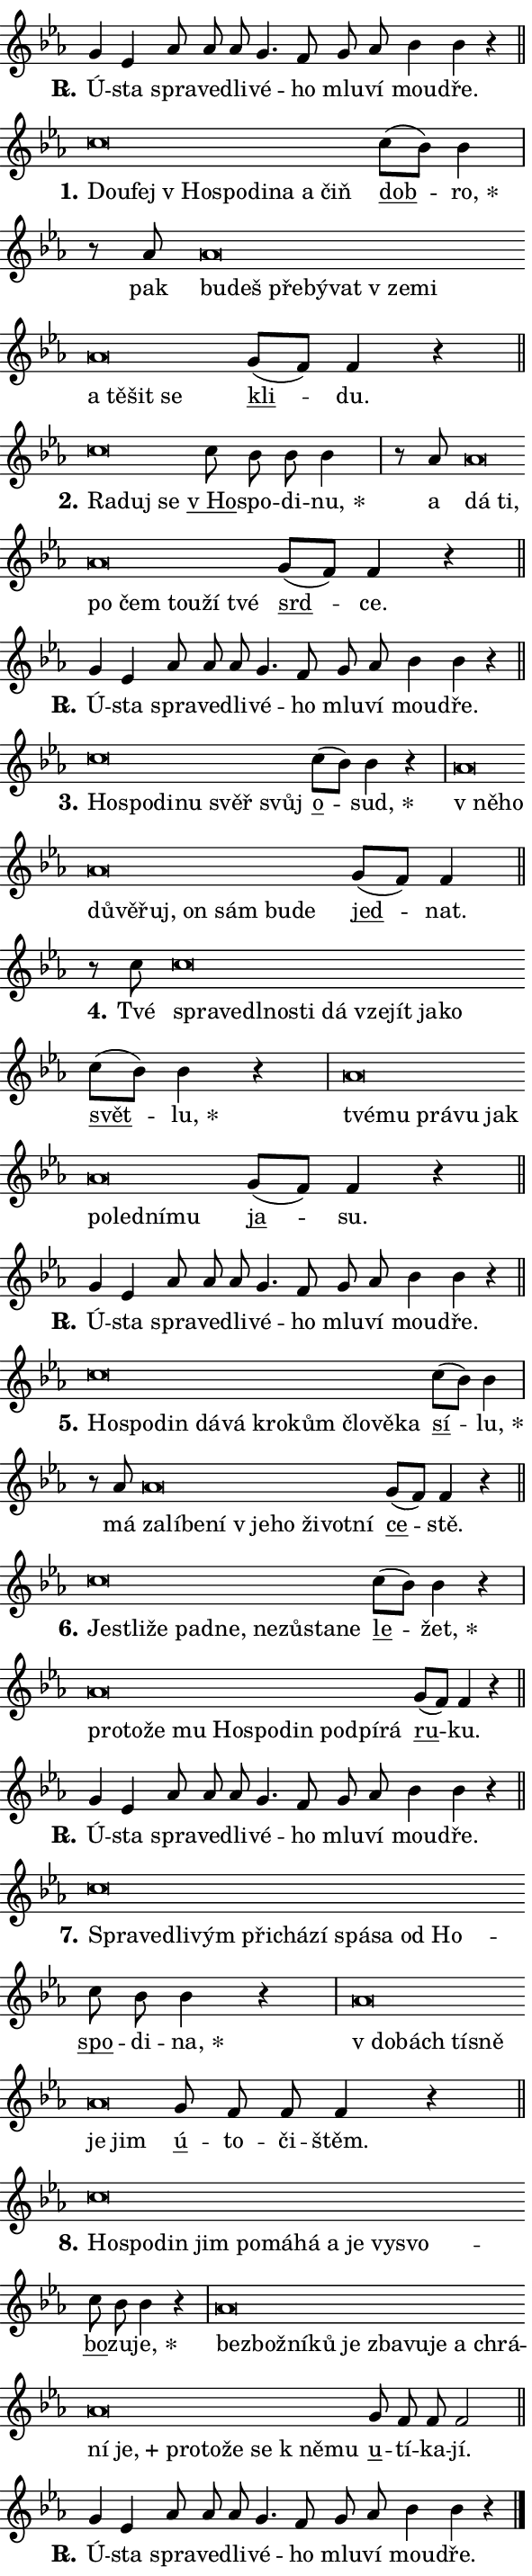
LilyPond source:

\version "2.24.0"
\header { tagline = "" }
\paper {
  indent = 0\cm
  top-margin = 0\cm
  right-margin = 0.13\cm % to fit lyric hyphens
  bottom-margin = 0\cm
  left-margin = 0\cm
  paper-width = 10\cm
  page-breaking = #ly:one-page-breaking
  system-system-spacing.basic-distance = #11
  score-system-spacing.basic-distance = #11
  ragged-last = ##f
}


%% Author: Thomas Morley
%% https://lists.gnu.org/archive/html/lilypond-user/2020-05/msg00002.html
#(define (line-position grob)
"Returns position of @var[grob} in current system:
   @code{'start}, if at first time-step
   @code{'end}, if at last time-step
   @code{'middle} otherwise
"
  (let* ((col (ly:item-get-column grob))
         (ln (ly:grob-object col 'left-neighbor))
         (rn (ly:grob-object col 'right-neighbor))
         (col-to-check-left (if (ly:grob? ln) ln col))
         (col-to-check-right (if (ly:grob? rn) rn col))
         (break-dir-left
           (and
             (ly:grob-property col-to-check-left 'non-musical #f)
             (ly:item-break-dir col-to-check-left)))
         (break-dir-right
           (and
             (ly:grob-property col-to-check-right 'non-musical #f)
             (ly:item-break-dir col-to-check-right))))
        (cond ((eqv? 1 break-dir-left) 'start)
              ((eqv? -1 break-dir-right) 'end)
              (else 'middle))))

#(define (tranparent-at-line-position vctor)
  (lambda (grob)
  "Relying on @code{line-position} select the relevant enry from @var{vctor}.
Used to determine transparency,"
    (case (line-position grob)
      ((end) (not (vector-ref vctor 0)))
      ((middle) (not (vector-ref vctor 1)))
      ((start) (not (vector-ref vctor 2))))))

noteHeadBreakVisibility =
#(define-music-function (break-visibility)(vector?)
"Makes @code{NoteHead}s transparent relying on @var{break-visibility}"
#{
  \override NoteHead.transparent =
    #(tranparent-at-line-position break-visibility)
#})

#(define delete-ledgers-for-transparent-note-heads
  (lambda (grob)
    "Reads whether a @code{NoteHead} is transparent.
If so this @code{NoteHead} is removed from @code{'note-heads} from
@var{grob}, which is supposed to be @code{LedgerLineSpanner}.
As a result ledgers are not printed for this @code{NoteHead}"
    (let* ((nhds-array (ly:grob-object grob 'note-heads))
           (nhds-list
             (if (ly:grob-array? nhds-array)
                 (ly:grob-array->list nhds-array)
                 '()))
           ;; Relies on the transparent-property being done before
           ;; Staff.LedgerLineSpanner.after-line-breaking is executed.
           ;; This is fragile ...
           (to-keep
             (remove
               (lambda (nhd)
                 (ly:grob-property nhd 'transparent #f))
               nhds-list)))
      ;; TODO find a better method to iterate over grob-arrays, similiar
      ;; to filter/remove etc for lists
      ;; For now rebuilt from scratch
      (set! (ly:grob-object grob 'note-heads)  '())
      (for-each
        (lambda (nhd)
          (ly:pointer-group-interface::add-grob grob 'note-heads nhd))
        to-keep))))

squashNotes = {
  \override NoteHead.X-extent = #'(-0.2 . 0.2)
  \override NoteHead.Y-extent = #'(-0.75 . 0)
  \override NoteHead.stencil =
    #(lambda (grob)
       (let ((pos (ly:grob-property grob 'staff-position)))
         (begin
           (if (< pos -7) (display "ERROR: Lower brevis then expected\n") (display ""))
           (if (<= pos -6) ly:text-interface::print ly:note-head::print))))
}
unSquashNotes = {
  \revert NoteHead.X-extent
  \revert NoteHead.Y-extent
  \revert NoteHead.stencil
}

hideNotes = \noteHeadBreakVisibility #begin-of-line-visible
unHideNotes = \noteHeadBreakVisibility #all-visible

% work-around for resetting accidentals
% https://lilypond.org/doc/v2.23/Documentation/notation/displaying-rhythms#unmetered-music
cadenzaMeasure = {
  \cadenzaOff
  \partial 1024 s1024
  \cadenzaOn
}

#(define-markup-command (accent layout props text) (markup?)
  "Underline accented syllable"
  (interpret-markup layout props
    #{\markup \override #'(offset . 4.3) \underline { #text }#}))

responsum = \markup \concat {
  "R" \hspace #-1.05 \path #0.1 #'((moveto 0 0.07) (lineto 0.9 0.8)) \hspace #0.05 "."
}

spaceSize = #0.6828661417322834 % exact space size for TeX Gyre Schola

\layout {
  \context {
    \Staff
    \remove "Time_signature_engraver"
    \override LedgerLineSpanner.after-line-breaking = #delete-ledgers-for-transparent-note-heads
  }
  \context {
    \Lyrics {
      \override LyricSpace.minimum-distance = \spaceSize
      \override LyricText.font-name = #"TeX Gyre Schola"
      \override LyricText.font-size = 1
      \override StanzaNumber.font-name = #"TeX Gyre Schola Bold"
      \override StanzaNumber.font-size = 1
    }
  }
  \context {
    \Score 
    \override NoteHead.text =
      #(lambda (grob) 
        (let ((pos (ly:grob-property grob 'staff-position)))
          #{\markup {
            \combine
              \halign #-0.55 \raise #(if (= pos -6) 0 0.5) \override #'(thickness . 2) \draw-line #'(3.2 . 0)
              \musicglyph "noteheads.sM1"
          }#}))
  }
}

% magnetic-lyrics.ily
%
%   written by
%     Jean Abou Samra <jean@abou-samra.fr>
%     Werner Lemberg <wl@gnu.org>
%
%   adapted by
%     Jiri Hon <jiri.hon@gmail.com>
%
% Version 2022-Apr-15

% https://www.mail-archive.com/lilypond-user@gnu.org/msg149350.html

#(define (Left_hyphen_pointer_engraver context)
   "Collect syllable-hyphen-syllable occurrences in lyrics and store
them in properties.  This engraver only looks to the left.  For
example, if the lyrics input is @code{foo -- bar}, it does the
following.

@itemize @bullet
@item
Set the @code{text} property of the @code{LyricHyphen} grob between
@q{foo} and @q{bar} to @code{foo}.

@item
Set the @code{left-hyphen} property of the @code{LyricText} grob with
text @q{foo} to the @code{LyricHyphen} grob between @q{foo} and
@q{bar}.
@end itemize

Use this auxiliary engraver in combination with the
@code{lyric-@/text::@/apply-@/magnetic-@/offset!} hook."
   (let ((hyphen #f)
         (text #f))
     (make-engraver
      (acknowledgers
       ((lyric-syllable-interface engraver grob source-engraver)
        (set! text grob)))
      (end-acknowledgers
       ((lyric-hyphen-interface engraver grob source-engraver)
        ;(when (not (grob::has-interface grob 'lyric-space-interface))
          (set! hyphen grob)));)
      ((stop-translation-timestep engraver)
       (when (and text hyphen)
         (ly:grob-set-object! text 'left-hyphen hyphen))
       (set! text #f)
       (set! hyphen #f)))))

#(define (lyric-text::apply-magnetic-offset! grob)
   "If the space between two syllables is less than the value in
property @code{LyricText@/.details@/.squash-threshold}, move the right
syllable to the left so that it gets concatenated with the left
syllable.

Use this function as a hook for
@code{LyricText@/.after-@/line-@/breaking} if the
@code{Left_@/hyphen_@/pointer_@/engraver} is active."
   (let ((hyphen (ly:grob-object grob 'left-hyphen #f)))
     (when hyphen
       (let ((left-text (ly:spanner-bound hyphen LEFT)))
         (when (grob::has-interface left-text 'lyric-syllable-interface)
           (let* ((common (ly:grob-common-refpoint grob left-text X))
                  (this-x-ext (ly:grob-extent grob common X))
                  (left-x-ext
                   (begin
                     ;; Trigger magnetism for left-text.
                     (ly:grob-property left-text 'after-line-breaking)
                     (ly:grob-extent left-text common X)))
                  ;; `delta` is the gap width between two syllables.
                  (delta (- (interval-start this-x-ext)
                            (interval-end left-x-ext)))
                  (details (ly:grob-property grob 'details))
                  (threshold (assoc-get 'squash-threshold details 0.2)))
             (when (< delta threshold)
               (let* (;; We have to manipulate the input text so that
                      ;; ligatures crossing syllable boundaries are not
                      ;; disabled.  For languages based on the Latin
                      ;; script this is essentially a beautification.
                      ;; However, for non-Western scripts it can be a
                      ;; necessity.
                      (lt (ly:grob-property left-text 'text))
                      (rt (ly:grob-property grob 'text))
                      (is-space (grob::has-interface hyphen 'lyric-space-interface))
                      (space (if is-space " " ""))
                      (extra-delta (if is-space spaceSize 0))
                      ;; Append new syllable.
                      (ltrt-space (if (and (string? lt) (string? rt))
                                (string-append lt space rt)
                                (make-concat-markup (list lt space rt))))
                      ;; Right-align `ltrt` to the right side.
                      (ltrt-space-markup (grob-interpret-markup
                               grob
                               (make-translate-markup
                                (cons (interval-length this-x-ext) 0)
                                (make-right-align-markup ltrt-space)))))
                 (begin
                   ;; Don't print `left-text`.
                   (ly:grob-set-property! left-text 'stencil #f)
                   ;; Set text and stencil (which holds all collected
                   ;; syllables so far) and shift it to the left.
                   (ly:grob-set-property! grob 'text ltrt-space)
                   (ly:grob-set-property! grob 'stencil ltrt-space-markup)
                   (ly:grob-translate-axis! grob (- (- delta extra-delta)) X))))))))))


#(define (lyric-hyphen::displace-bounds-first grob)
   ;; Make very sure this callback isn't triggered too early.
   (let ((left (ly:spanner-bound grob LEFT))
         (right (ly:spanner-bound grob RIGHT)))
     (ly:grob-property left 'after-line-breaking)
     (ly:grob-property right 'after-line-breaking)
     (ly:lyric-hyphen::print grob)))

squashThreshold = #0.4

\layout {
  \context {
    \Lyrics
    \consists #Left_hyphen_pointer_engraver
    \override LyricText.after-line-breaking =
      #lyric-text::apply-magnetic-offset!
    \override LyricHyphen.stencil = #lyric-hyphen::displace-bounds-first
    \override LyricText.details.squash-threshold = \squashThreshold
    \override LyricHyphen.minimum-distance = 0
    \override LyricHyphen.minimum-length = \squashThreshold
  }
}

squashText = \override LyricText.details.squash-threshold = 9999
unSquashText = \override LyricText.details.squash-threshold = \squashThreshold

leftText = \override LyricText.self-alignment-X = #LEFT
unLeftText = \revert LyricText.self-alignment-X

starOffset = #(lambda (grob) 
                (let ((x_offset (ly:self-alignment-interface::aligned-on-x-parent grob)))
                  (if (= x_offset 0) 0 (+ x_offset 1.2))))

star = #(define-music-function (syllable)(string?)
"Append star separator at the end of a syllable"
#{
  \once \override LyricText.X-offset = #starOffset
  \lyricmode { \markup {
    #syllable
    \override #'((font-name . "TeX Gyre Schola Bold")) \hspace #0.2 \lower #0.65 \larger "*"
  } }
#})

starAccent = #(define-music-function (syllable)(string?)
"Append star separator at the end of a syllable and make accent"
#{
  \once \override LyricText.X-offset = #starOffset
  \lyricmode { \markup {
    \accent #syllable
    \override #'((font-name . "TeX Gyre Schola Bold")) \hspace #0.2 \lower #0.65 \larger "*"
  } }
#})

breath = #(define-music-function (syllable)(string?)
"Append breathing indicator at the end of a syllable"
#{
  \lyricmode { \markup { #syllable "+" } }
#})

optionalBreath = #(define-music-function (syllable)(string?)
"Append optional breathing indicator at the end of a syllable"
#{
  \lyricmode { \markup { #syllable "(+)" } }
#})


\score {
    <<
        \new Voice = "melody" { \cadenzaOn \key es \major \relative { g'4 es as8 as as \bar "" g4. f8 \bar "" g as bes4 bes r \cadenzaMeasure \bar "||" \break } }
        \new Lyrics \lyricsto "melody" { \lyricmode { \set stanza = \responsum
Ú -- sta spra -- ve -- dli -- vé -- ho mlu -- ví mou -- dře. } }
    >>
    \layout {}
}

\score {
    <<
        \new Voice = "melody" { \cadenzaOn \key es \major \relative { \squashNotes c''\breve*1/16 \hideNotes \breve*1/16 \bar "" \breve*1/16 \bar "" \breve*1/16 \bar "" \breve*1/16 \bar "" \breve*1/16 \bar "" \breve*1/16 \breve*1/16 \bar "" \unHideNotes \unSquashNotes \bar "" c8[( bes)] bes4 \cadenzaMeasure \bar "|" r8 as8 \squashNotes as\breve*1/16 \hideNotes \breve*1/16 \bar "" \breve*1/16 \bar "" \breve*1/16 \bar "" \breve*1/16 \bar "" \breve*1/16 \bar "" \breve*1/16 \bar "" \breve*1/16 \bar "" \breve*1/16 \bar "" \breve*1/16 \breve*1/16 \bar "" \unHideNotes \unSquashNotes \bar "" g8[( f)] f4 r \cadenzaMeasure \bar "||" \break } }
        \new Lyrics \lyricsto "melody" { \lyricmode { \set stanza = "1."
\leftText Dou -- \squashText fej "v Ho" -- spo -- di -- na a čiň \unLeftText \unSquashText \markup \accent dob -- \star ro, pak \leftText bu -- \squashText deš pře -- bý -- vat "v ze" -- mi a tě -- šit se \unLeftText \unSquashText \markup \accent kli -- du. } }
    >>
    \layout {}
}

\score {
    <<
        \new Voice = "melody" { \cadenzaOn \key es \major \relative { \squashNotes c''\breve*1/16 \hideNotes \breve*1/16 \breve*1/16 \bar "" \unHideNotes \unSquashNotes \bar "" c8 bes bes bes4 \cadenzaMeasure \bar "|" r8 as8 \squashNotes as\breve*1/16 \hideNotes \breve*1/16 \bar "" \breve*1/16 \bar "" \breve*1/16 \bar "" \breve*1/16 \bar "" \breve*1/16 \breve*1/16 \bar "" \unHideNotes \unSquashNotes \bar "" g8[( f)] f4 r \cadenzaMeasure \bar "||" \break } }
        \new Lyrics \lyricsto "melody" { \lyricmode { \set stanza = "2."
\leftText Ra -- \squashText duj se \unLeftText \unSquashText \markup \accent "v Ho" -- spo -- di -- \star nu, a \leftText dá \squashText ti, po čem tou -- ží tvé \unLeftText \unSquashText \markup \accent srd -- ce. } }
    >>
    \layout {}
}

\score {
    <<
        \new Voice = "melody" { \cadenzaOn \key es \major \relative { g'4 es as8 as as \bar "" g4. f8 \bar "" g as bes4 bes r \cadenzaMeasure \bar "||" \break } }
        \new Lyrics \lyricsto "melody" { \lyricmode { \set stanza = \responsum
Ú -- sta spra -- ve -- dli -- vé -- ho mlu -- ví mou -- dře. } }
    >>
    \layout {}
}

\score {
    <<
        \new Voice = "melody" { \cadenzaOn \key es \major \relative { \squashNotes c''\breve*1/16 \hideNotes \breve*1/16 \bar "" \breve*1/16 \bar "" \breve*1/16 \bar "" \breve*1/16 \breve*1/16 \bar "" \unHideNotes \unSquashNotes \bar "" c8[( bes)] bes4 r \cadenzaMeasure \bar "|" \squashNotes as\breve*1/16 \hideNotes \breve*1/16 \bar "" \breve*1/16 \bar "" \breve*1/16 \bar "" \breve*1/16 \bar "" \breve*1/16 \bar "" \breve*1/16 \bar "" \breve*1/16 \breve*1/16 \bar "" \unHideNotes \unSquashNotes \bar "" g8[( f)] f4 \cadenzaMeasure \bar "||" \break } }
        \new Lyrics \lyricsto "melody" { \lyricmode { \set stanza = "3."
\leftText Ho -- \squashText spo -- di -- nu svěř svůj \unLeftText \unSquashText \markup \accent o -- \star sud, \leftText "v ně" -- \squashText ho dů -- vě -- řuj, on sám bu -- de \unLeftText \unSquashText \markup \accent jed -- nat. } }
    >>
    \layout {}
}

\score {
    <<
        \new Voice = "melody" { \cadenzaOn \key es \major \relative { r8 c''8 \squashNotes c\breve*1/16 \hideNotes \breve*1/16 \bar "" \breve*1/16 \bar "" \breve*1/16 \bar "" \breve*1/16 \bar "" \breve*1/16 \bar "" \breve*1/16 \bar "" \breve*1/16 \bar "" \breve*1/16 \breve*1/16 \bar "" \unHideNotes \unSquashNotes \bar "" c8[( bes)] bes4 r \cadenzaMeasure \bar "|" \squashNotes as\breve*1/16 \hideNotes \breve*1/16 \bar "" \breve*1/16 \bar "" \breve*1/16 \bar "" \breve*1/16 \bar "" \breve*1/16 \bar "" \breve*1/16 \bar "" \breve*1/16 \breve*1/16 \bar "" \unHideNotes \unSquashNotes \bar "" g8[( f)] f4 r \cadenzaMeasure \bar "||" \break } }
        \new Lyrics \lyricsto "melody" { \lyricmode { \set stanza = "4."
Tvé \leftText spra -- \squashText ve -- dl -- no -- sti dá vze -- jít ja -- ko \unLeftText \unSquashText \markup \accent svět -- \star lu, \leftText tvé -- \squashText mu prá -- vu jak po -- led -- ní -- mu \unLeftText \unSquashText \markup \accent ja -- su. } }
    >>
    \layout {}
}

\score {
    <<
        \new Voice = "melody" { \cadenzaOn \key es \major \relative { g'4 es as8 as as \bar "" g4. f8 \bar "" g as bes4 bes r \cadenzaMeasure \bar "||" \break } }
        \new Lyrics \lyricsto "melody" { \lyricmode { \set stanza = \responsum
Ú -- sta spra -- ve -- dli -- vé -- ho mlu -- ví mou -- dře. } }
    >>
    \layout {}
}

\score {
    <<
        \new Voice = "melody" { \cadenzaOn \key es \major \relative { \squashNotes c''\breve*1/16 \hideNotes \breve*1/16 \bar "" \breve*1/16 \bar "" \breve*1/16 \bar "" \breve*1/16 \bar "" \breve*1/16 \bar "" \breve*1/16 \bar "" \breve*1/16 \bar "" \breve*1/16 \breve*1/16 \bar "" \unHideNotes \unSquashNotes \bar "" c8[( bes)] bes4 \cadenzaMeasure \bar "|" r8 as8 \squashNotes as\breve*1/16 \hideNotes \breve*1/16 \bar "" \breve*1/16 \bar "" \breve*1/16 \bar "" \breve*1/16 \bar "" \breve*1/16 \bar "" \breve*1/16 \bar "" \breve*1/16 \breve*1/16 \bar "" \unHideNotes \unSquashNotes \bar "" g8[( f)] f4 r \cadenzaMeasure \bar "||" \break } }
        \new Lyrics \lyricsto "melody" { \lyricmode { \set stanza = "5."
\leftText Ho -- \squashText spo -- din dá -- vá kro -- kům člo -- vě -- ka \unLeftText \unSquashText \markup \accent sí -- \star lu, má \leftText za -- \squashText lí -- be -- ní "v je" -- ho ži -- vot -- ní \unLeftText \unSquashText \markup \accent ce -- stě. } }
    >>
    \layout {}
}

\score {
    <<
        \new Voice = "melody" { \cadenzaOn \key es \major \relative { \squashNotes c''\breve*1/16 \hideNotes \breve*1/16 \bar "" \breve*1/16 \bar "" \breve*1/16 \bar "" \breve*1/16 \bar "" \breve*1/16 \bar "" \breve*1/16 \bar "" \breve*1/16 \breve*1/16 \bar "" \unHideNotes \unSquashNotes \bar "" c8[( bes)] bes4 r \cadenzaMeasure \bar "|" \squashNotes as\breve*1/16 \hideNotes \breve*1/16 \bar "" \breve*1/16 \bar "" \breve*1/16 \bar "" \breve*1/16 \bar "" \breve*1/16 \bar "" \breve*1/16 \bar "" \breve*1/16 \bar "" \breve*1/16 \breve*1/16 \bar "" \unHideNotes \unSquashNotes \bar "" g8[( f)] f4 r \cadenzaMeasure \bar "||" \break } }
        \new Lyrics \lyricsto "melody" { \lyricmode { \set stanza = "6."
\leftText Je -- \squashText stli -- že pad -- ne, ne -- zů -- sta -- ne \unLeftText \unSquashText \markup \accent le -- \star žet, \leftText pro -- \squashText to -- že mu Ho -- spo -- din pod -- pí -- rá \unLeftText \unSquashText \markup \accent ru -- ku. } }
    >>
    \layout {}
}

\score {
    <<
        \new Voice = "melody" { \cadenzaOn \key es \major \relative { g'4 es as8 as as \bar "" g4. f8 \bar "" g as bes4 bes r \cadenzaMeasure \bar "||" \break } }
        \new Lyrics \lyricsto "melody" { \lyricmode { \set stanza = \responsum
Ú -- sta spra -- ve -- dli -- vé -- ho mlu -- ví mou -- dře. } }
    >>
    \layout {}
}

\score {
    <<
        \new Voice = "melody" { \cadenzaOn \key es \major \relative { \squashNotes c''\breve*1/16 \hideNotes \breve*1/16 \bar "" \breve*1/16 \bar "" \breve*1/16 \bar "" \breve*1/16 \bar "" \breve*1/16 \bar "" \breve*1/16 \bar "" \breve*1/16 \bar "" \breve*1/16 \bar "" \breve*1/16 \breve*1/16 \bar "" \unHideNotes \unSquashNotes \bar "" c8 bes bes4 r \cadenzaMeasure \bar "|" \squashNotes as\breve*1/16 \hideNotes \breve*1/16 \bar "" \breve*1/16 \bar "" \breve*1/16 \bar "" \breve*1/16 \breve*1/16 \bar "" \unHideNotes \unSquashNotes \bar "" g8 f f f4 r \cadenzaMeasure \bar "||" \break } }
        \new Lyrics \lyricsto "melody" { \lyricmode { \set stanza = "7."
\leftText Spra -- \squashText ve -- dli -- vým při -- chá -- zí spá -- sa od Ho -- \unLeftText \unSquashText \markup \accent spo -- di -- \star na, \leftText "v do" -- \squashText bách tí -- sně je jim \unLeftText \unSquashText \markup \accent ú -- to -- či -- štěm. } }
    >>
    \layout {}
}

\score {
    <<
        \new Voice = "melody" { \cadenzaOn \key es \major \relative { \squashNotes c''\breve*1/16 \hideNotes \breve*1/16 \bar "" \breve*1/16 \bar "" \breve*1/16 \bar "" \breve*1/16 \bar "" \breve*1/16 \bar "" \breve*1/16 \bar "" \breve*1/16 \bar "" \breve*1/16 \bar "" \breve*1/16 \breve*1/16 \bar "" \unHideNotes \unSquashNotes \bar "" c8 bes bes4 r \cadenzaMeasure \bar "|" \squashNotes as\breve*1/16 \hideNotes \breve*1/16 \bar "" \breve*1/16 \bar "" \breve*1/16 \bar "" \breve*1/16 \bar "" \breve*1/16 \bar "" \breve*1/16 \bar "" \breve*1/16 \bar "" \breve*1/16 \bar "" \breve*1/16 \bar "" \breve*1/16 \bar "" \breve*1/16 \bar "" \breve*1/16 \bar "" \breve*1/16 \bar "" \breve*1/16 \bar "" \breve*1/16 \bar "" \breve*1/16 \breve*1/16 \bar "" \unHideNotes \unSquashNotes \bar "" g8 f f f2 \cadenzaMeasure \bar "||" \break } }
        \new Lyrics \lyricsto "melody" { \lyricmode { \set stanza = "8."
\leftText Ho -- \squashText spo -- din jim po -- má -- há a je vy -- svo -- \unLeftText \unSquashText \markup \accent bo -- zu -- \star je, \leftText bez -- \squashText bož -- ní -- ků je zba -- vu -- je a chrá -- ní \breath "je," pro -- to -- že se "k ně" -- mu \unLeftText \unSquashText \markup \accent u -- tí -- ka -- jí. } }
    >>
    \layout {}
}

\score {
    <<
        \new Voice = "melody" { \cadenzaOn \key es \major \relative { g'4 es as8 as as \bar "" g4. f8 \bar "" g as bes4 bes r \cadenzaMeasure \bar "||" \break } \bar "|." }
        \new Lyrics \lyricsto "melody" { \lyricmode { \set stanza = \responsum
Ú -- sta spra -- ve -- dli -- vé -- ho mlu -- ví mou -- dře. } }
    >>
    \layout {}
}
